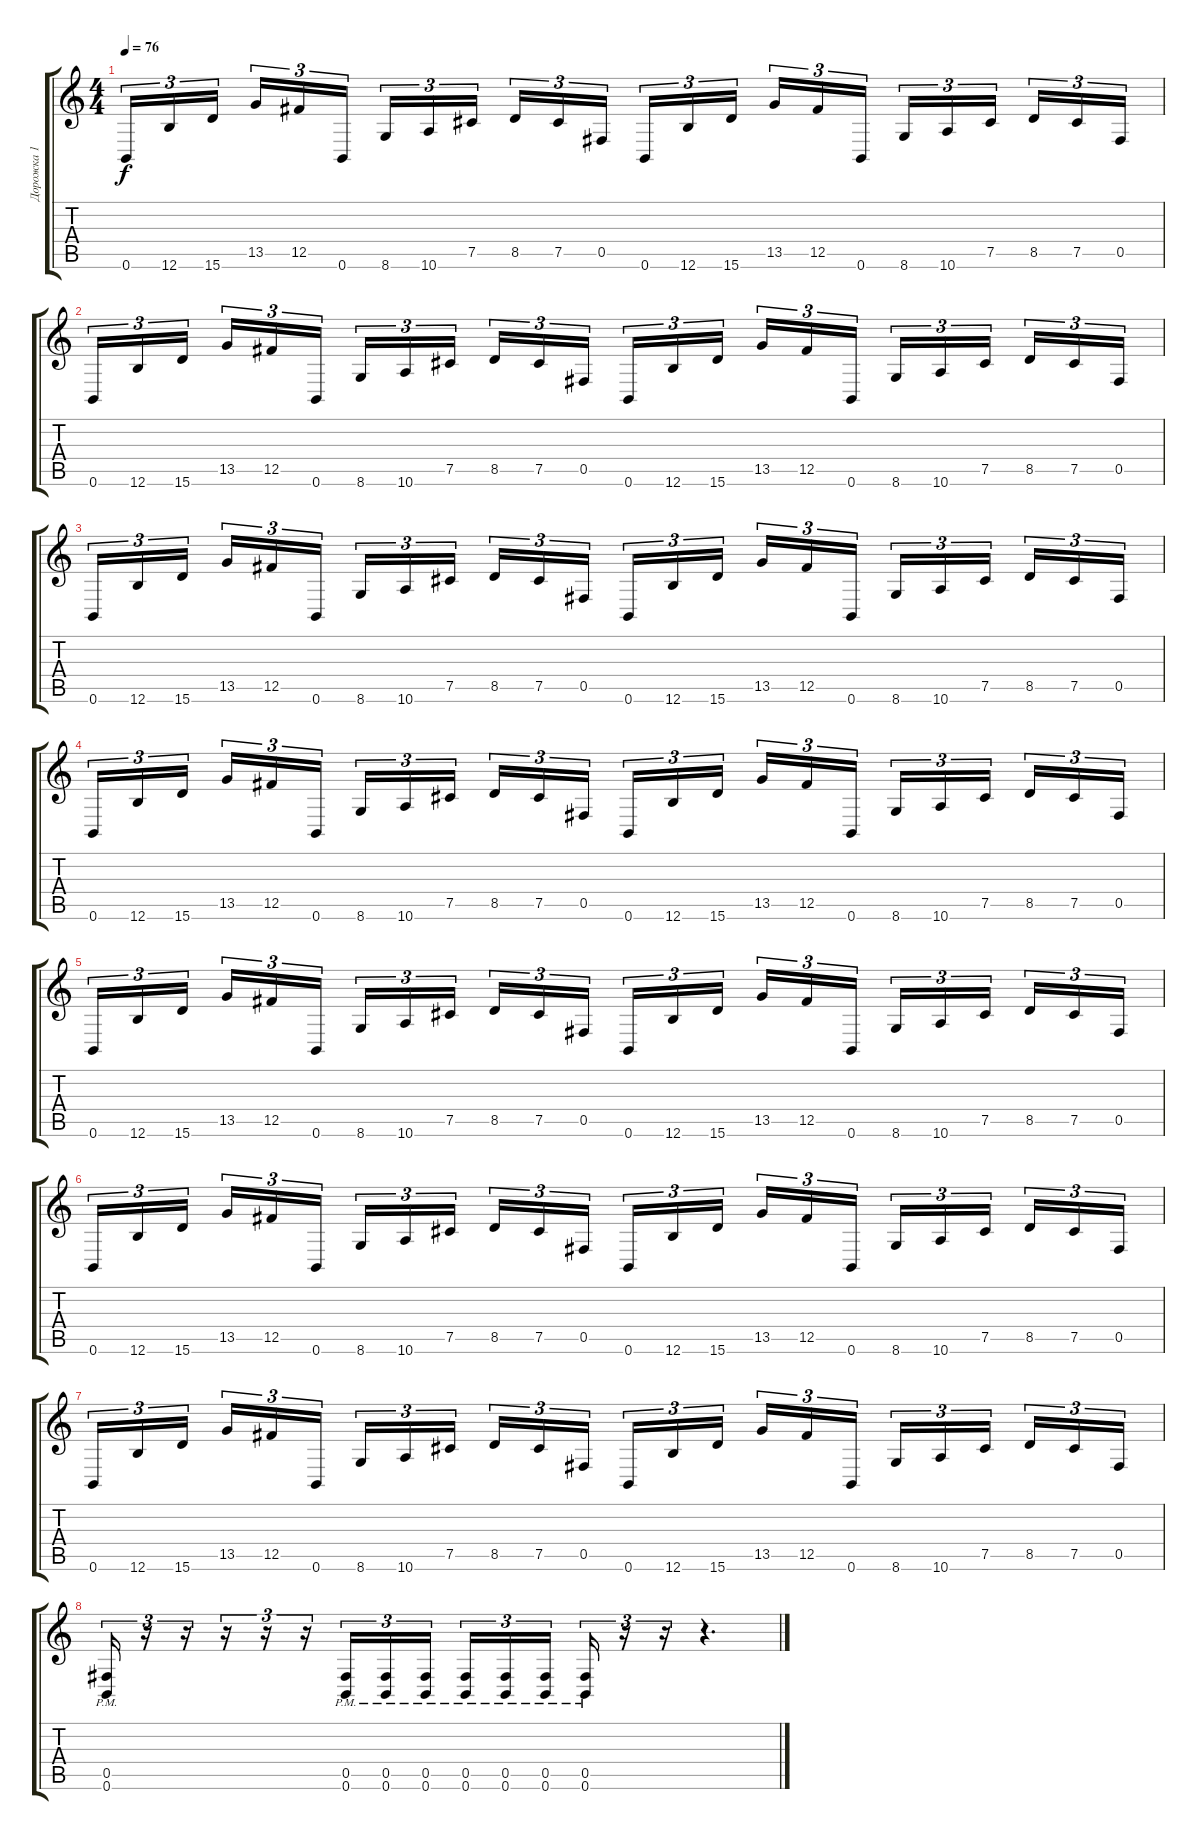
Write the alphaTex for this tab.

\track ("Дорожка 1" "Дорожка 1") {instrument distortionguitar}
\staff {score tabs}
\tuning (Db4 Ab3 E3 B2 Gb2 B1) {hide}
\ts (4 4)
\tempo 76
\clef g2
\ks c
0.6.16{tu (3 2) dy f} 12.6.16{tu (3 2)} 15.6.16{tu (3 2)} 13.5.16{tu (3 2)} 12.5.16{tu (3 2)} 0.6.16{tu (3 2)} 8.6.16{tu (3 2)} 10.6.16{tu (3 2)} 7.5.16{tu (3 2)} 8.5.16{tu (3 2)} 7.5.16{tu (3 2)} 0.5.16{tu (3 2)} 0.6.16{tu (3 2)} 12.6.16{tu (3 2)} 15.6.16{tu (3 2)} 13.5.16{tu (3 2)} 12.5.16{tu (3 2)} 0.6.16{tu (3 2)} 8.6.16{tu (3 2)} 10.6.16{tu (3 2)} 7.5.16{tu (3 2)} 8.5.16{tu (3 2)} 7.5.16{tu (3 2)} 0.5.16{tu (3 2)} |
0.6.16{tu (3 2)} 12.6.16{tu (3 2)} 15.6.16{tu (3 2)} 13.5.16{tu (3 2)} 12.5.16{tu (3 2)} 0.6.16{tu (3 2)} 8.6.16{tu (3 2)} 10.6.16{tu (3 2)} 7.5.16{tu (3 2)} 8.5.16{tu (3 2)} 7.5.16{tu (3 2)} 0.5.16{tu (3 2)} 0.6.16{tu (3 2)} 12.6.16{tu (3 2)} 15.6.16{tu (3 2)} 13.5.16{tu (3 2)} 12.5.16{tu (3 2)} 0.6.16{tu (3 2)} 8.6.16{tu (3 2)} 10.6.16{tu (3 2)} 7.5.16{tu (3 2)} 8.5.16{tu (3 2)} 7.5.16{tu (3 2)} 0.5.16{tu (3 2)} |
0.6.16{tu (3 2)} 12.6.16{tu (3 2)} 15.6.16{tu (3 2)} 13.5.16{tu (3 2)} 12.5.16{tu (3 2)} 0.6.16{tu (3 2)} 8.6.16{tu (3 2)} 10.6.16{tu (3 2)} 7.5.16{tu (3 2)} 8.5.16{tu (3 2)} 7.5.16{tu (3 2)} 0.5.16{tu (3 2)} 0.6.16{tu (3 2)} 12.6.16{tu (3 2)} 15.6.16{tu (3 2)} 13.5.16{tu (3 2)} 12.5.16{tu (3 2)} 0.6.16{tu (3 2)} 8.6.16{tu (3 2)} 10.6.16{tu (3 2)} 7.5.16{tu (3 2)} 8.5.16{tu (3 2)} 7.5.16{tu (3 2)} 0.5.16{tu (3 2)} |
0.6.16{tu (3 2)} 12.6.16{tu (3 2)} 15.6.16{tu (3 2)} 13.5.16{tu (3 2)} 12.5.16{tu (3 2)} 0.6.16{tu (3 2)} 8.6.16{tu (3 2)} 10.6.16{tu (3 2)} 7.5.16{tu (3 2)} 8.5.16{tu (3 2)} 7.5.16{tu (3 2)} 0.5.16{tu (3 2)} 0.6.16{tu (3 2)} 12.6.16{tu (3 2)} 15.6.16{tu (3 2)} 13.5.16{tu (3 2)} 12.5.16{tu (3 2)} 0.6.16{tu (3 2)} 8.6.16{tu (3 2)} 10.6.16{tu (3 2)} 7.5.16{tu (3 2)} 8.5.16{tu (3 2)} 7.5.16{tu (3 2)} 0.5.16{tu (3 2)} |
0.6.16{tu (3 2)} 12.6.16{tu (3 2)} 15.6.16{tu (3 2)} 13.5.16{tu (3 2)} 12.5.16{tu (3 2)} 0.6.16{tu (3 2)} 8.6.16{tu (3 2)} 10.6.16{tu (3 2)} 7.5.16{tu (3 2)} 8.5.16{tu (3 2)} 7.5.16{tu (3 2)} 0.5.16{tu (3 2)} 0.6.16{tu (3 2)} 12.6.16{tu (3 2)} 15.6.16{tu (3 2)} 13.5.16{tu (3 2)} 12.5.16{tu (3 2)} 0.6.16{tu (3 2)} 8.6.16{tu (3 2)} 10.6.16{tu (3 2)} 7.5.16{tu (3 2)} 8.5.16{tu (3 2)} 7.5.16{tu (3 2)} 0.5.16{tu (3 2)} |
0.6.16{tu (3 2)} 12.6.16{tu (3 2)} 15.6.16{tu (3 2)} 13.5.16{tu (3 2)} 12.5.16{tu (3 2)} 0.6.16{tu (3 2)} 8.6.16{tu (3 2)} 10.6.16{tu (3 2)} 7.5.16{tu (3 2)} 8.5.16{tu (3 2)} 7.5.16{tu (3 2)} 0.5.16{tu (3 2)} 0.6.16{tu (3 2)} 12.6.16{tu (3 2)} 15.6.16{tu (3 2)} 13.5.16{tu (3 2)} 12.5.16{tu (3 2)} 0.6.16{tu (3 2)} 8.6.16{tu (3 2)} 10.6.16{tu (3 2)} 7.5.16{tu (3 2)} 8.5.16{tu (3 2)} 7.5.16{tu (3 2)} 0.5.16{tu (3 2)} |
0.6.16{tu (3 2)} 12.6.16{tu (3 2)} 15.6.16{tu (3 2)} 13.5.16{tu (3 2)} 12.5.16{tu (3 2)} 0.6.16{tu (3 2)} 8.6.16{tu (3 2)} 10.6.16{tu (3 2)} 7.5.16{tu (3 2)} 8.5.16{tu (3 2)} 7.5.16{tu (3 2)} 0.5.16{tu (3 2)} 0.6.16{tu (3 2)} 12.6.16{tu (3 2)} 15.6.16{tu (3 2)} 13.5.16{tu (3 2)} 12.5.16{tu (3 2)} 0.6.16{tu (3 2)} 8.6.16{tu (3 2)} 10.6.16{tu (3 2)} 7.5.16{tu (3 2)} 8.5.16{tu (3 2)} 7.5.16{tu (3 2)} 0.5.16{tu (3 2)} |
(0.5{pm} 0.6).16{tu (3 2)} r.16{tu (3 2)} r.16{tu (3 2)} r.16{tu (3 2)} r.16{tu (3 2)} r.16{tu (3 2)} (0.5{pm} 0.6).16{tu (3 2)} (0.5{pm} 0.6).16{tu (3 2)} (0.5{pm} 0.6).16{tu (3 2)} (0.5{pm} 0.6).16{tu (3 2)} (0.5{pm} 0.6).16{tu (3 2)} (0.5{pm} 0.6).16{tu (3 2)} (0.5{pm} 0.6).16{tu (3 2)} r.16{tu (3 2)} r.16{tu (3 2)} r.4{d}
